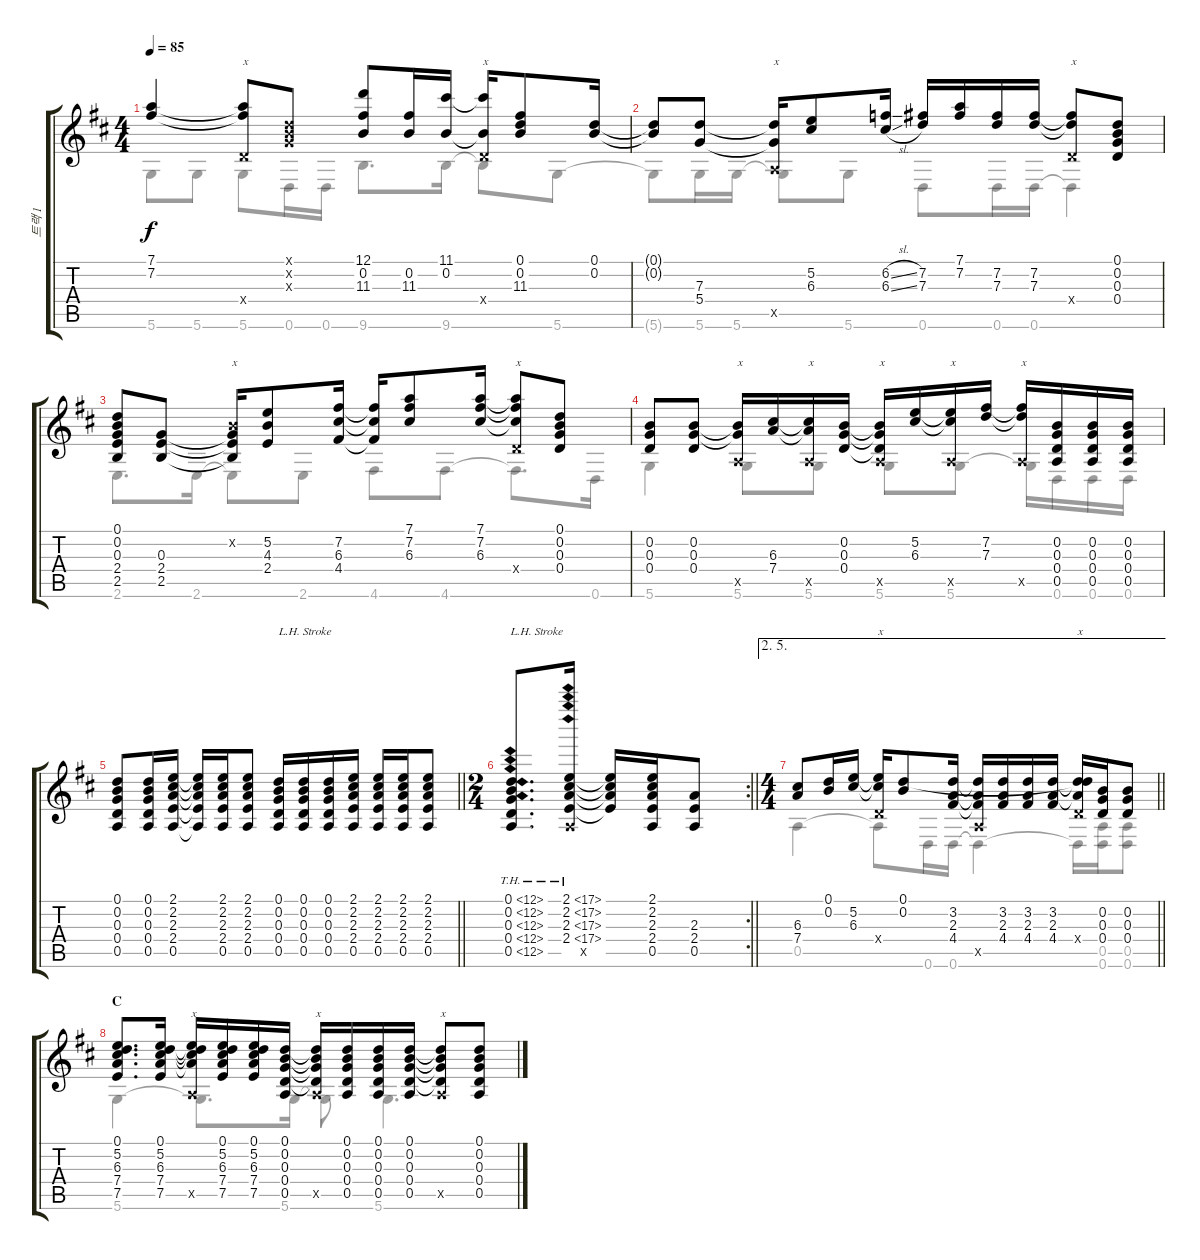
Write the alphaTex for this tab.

\track ("트랙 1" "트랙 1") {instrument acousticguitarsteel}
\staff {score tabs}
\tuning (D4 B3 G3 D3 A2 D2) {hide}
\voice
\ts (4 4)
\tempo 85
\clef g2
\ks d
(7.1{t} 7.2{t}).4{dy f} (7.1{t} 7.2{t} 0.4{x}).8{txt "x"} (0.1{x} 0.2{x} 0.3{x}).8 (12.1 0.2 11.3).8 (0.2 11.3).16 (11.1 0.2).16 (11.1{t} 0.2{t} 0.4{x}).16{txt "x"} (0.1 0.2 11.3).8 (0.1 0.2).16 |
(0.1{t} 0.2{t}).8 (7.3 5.4).8 (7.3{t} 5.4{t} 0.5{x}).16{txt "x"} (5.2 6.3).8 (6.2{sl} 6.3{sl}).16 (7.2 7.3).16 (7.1 7.2).16 (7.2 7.3).16 (7.2 7.3).16 (7.2{t} 7.3{t} 0.4{x}).8{txt "x"} (0.1 0.2 0.3 0.4).8 |
(0.1 0.2 0.3 2.4 2.5).8 (0.3 2.4 2.5).8 (0.2{x} 0.3{t} 2.4{t} 2.5{t}).16{txt "x"} (5.2 4.3 2.4).8 (7.2 6.3 4.4).16 (7.2{t} 6.3{t} 4.4{t}).16 (7.1 7.2 6.3).8 (7.1 7.2 6.3).16 (7.1{t} 7.2{t} 6.3{t} 0.4{x}).8{txt "x"} (0.1 0.2 0.3 0.4).8 |
(0.2 0.3 0.4).8 (0.2 0.3 0.4).8 (0.2{t} 0.3{t} 0.5{x}).16{txt "x"} (6.3 7.4).16 (6.3{t} 7.4{t} 0.5{x}).16{txt "x"} (0.2 0.3 0.4).16 (0.2{t} 0.3{t} 0.4{t} 0.5{x}).16{txt "x"} (5.2 6.3).16 (5.2{t} 6.3{t} 0.5{x}).16{txt "x"} (7.2 7.3).16 (7.2{t} 7.3{t} 0.5{x}).16{txt "x"} (0.2 0.3 0.4 0.5).16 (0.2 0.3 0.4 0.5).16 (0.2 0.3 0.4 0.5).16 |
\barLineRight lightlight
(0.1 0.2 0.3 0.4 0.5).8 (0.1 0.2 0.3 0.4 0.5).16 (2.1 2.2 2.3 2.4 0.5).16 (2.1{t} 2.2{t} 2.3{t} 2.4{t} 0.5{t}).16 (2.1 2.2 2.3 2.4 0.5).16 (2.1 2.2 2.3 2.4 0.5).8 (0.1 0.2 0.3 0.4 0.5).16{txt "L.H. Stroke"} (0.1 0.2 0.3 0.4 0.5).16 (0.1 0.2 0.3 0.4 0.5).16 (2.1 2.2 2.3 2.4 0.5).16 (2.1 2.2 2.3 2.4 0.5).16 (2.1 2.2 2.3 2.4 0.5).16 (2.1 2.2 2.3 2.4 0.5).8 |
\rc 2
\ts (2 4)
\barLineRight lightlight
(0.1{th 12} 0.2{th 12} 0.3{th 12} 0.4{th 12} 0.5{th 12}).8{d txt "L.H. Stroke"} (2.1{th 15} 2.2{th 15} 2.3{th 15} 2.4{th 15} 0.5{x}).16 (2.1{t} 2.2{t} 2.3{t} 2.4{t}).16 (2.1 2.2 2.3 2.4 0.5).16 (2.3 2.4 0.5).8 |
\ae (2 5)
\ts (4 4)
\barLineRight lightlight
(6.3 7.4).8 (0.1 0.2).16 (5.2 6.3).16 (5.2{t} 6.3{t} 0.4{x}).16{txt "x"} (0.1 0.2).8 (3.2 2.3 4.4).16 (3.2{t} 2.3{t} 4.4{t} 0.5{x}).16 (3.2 2.3 4.4).16 (3.2 2.3 4.4).16 (3.2 2.3 4.4).16 (0.1{t} 3.2{t} 2.3{t} 0.4{x}).16{txt "x"} (0.2 0.3 0.4).16 (0.2 0.3 0.4).8 |
\section ("" "C")
(0.1 5.2 6.3 7.4 7.5).8{d} (0.1 5.2 6.3 7.4 7.5).16 (0.1{t} 5.2{t} 6.3{t} 7.4{t} 0.5{x}).16{txt "x"} (0.1 5.2 6.3 7.4 7.5).16 (0.1 5.2 6.3 7.4 7.5).16 (0.1 0.2 0.3 0.4 0.5).16 (0.1{t} 0.2{t} 0.3{t} 0.4{t} 0.5{x}).16{txt "x"} (0.1 0.2 0.3 0.4 0.5).16 (0.1 0.2 0.3 0.4 0.5).16 (0.1 0.2 0.3 0.4 0.5).16 (0.1{t} 0.2{t} 0.3{t} 0.4{t} 0.5{x}).8{txt "x"} (0.1 0.2 0.3 0.4 0.5).8
\voice
\clef g2
\ottava regular
\simile none
\ks d
5.6{t}.8{dy f} 5.6.8 5.6.8 0.6.16 0.6.16 9.6.8{d} 9.6.16 9.6{t}.8 5.6.8 |
5.6{t}.8 5.6.16 5.6.16 5.6{t}.8 5.6.8 0.6.8 0.6.16 0.6.16 0.6{t}.4 |
2.6.8{d} 2.6.16 2.6{t}.8 2.6.8 4.6.8 4.6.8 4.6{t}.8{d} 0.6.16 |
5.6.4 5.6.8 5.6.8 5.6.8 5.6.8 5.6{t}.16 0.6.16 0.6.16 0.6.16 |
\barLineRight lightlight
|
\barLineRight lightlight
|
\barLineRight lightlight
0.5.4 0.5{t}.8 0.6.16 0.6.16 0.6{t}.4 0.6{t}.16 (0.5 0.6).16 (0.5 0.6).8 |
5.6.4 5.6{t}.8{d} 5.6.16 5.6{t}.8 5.6.4{d}
